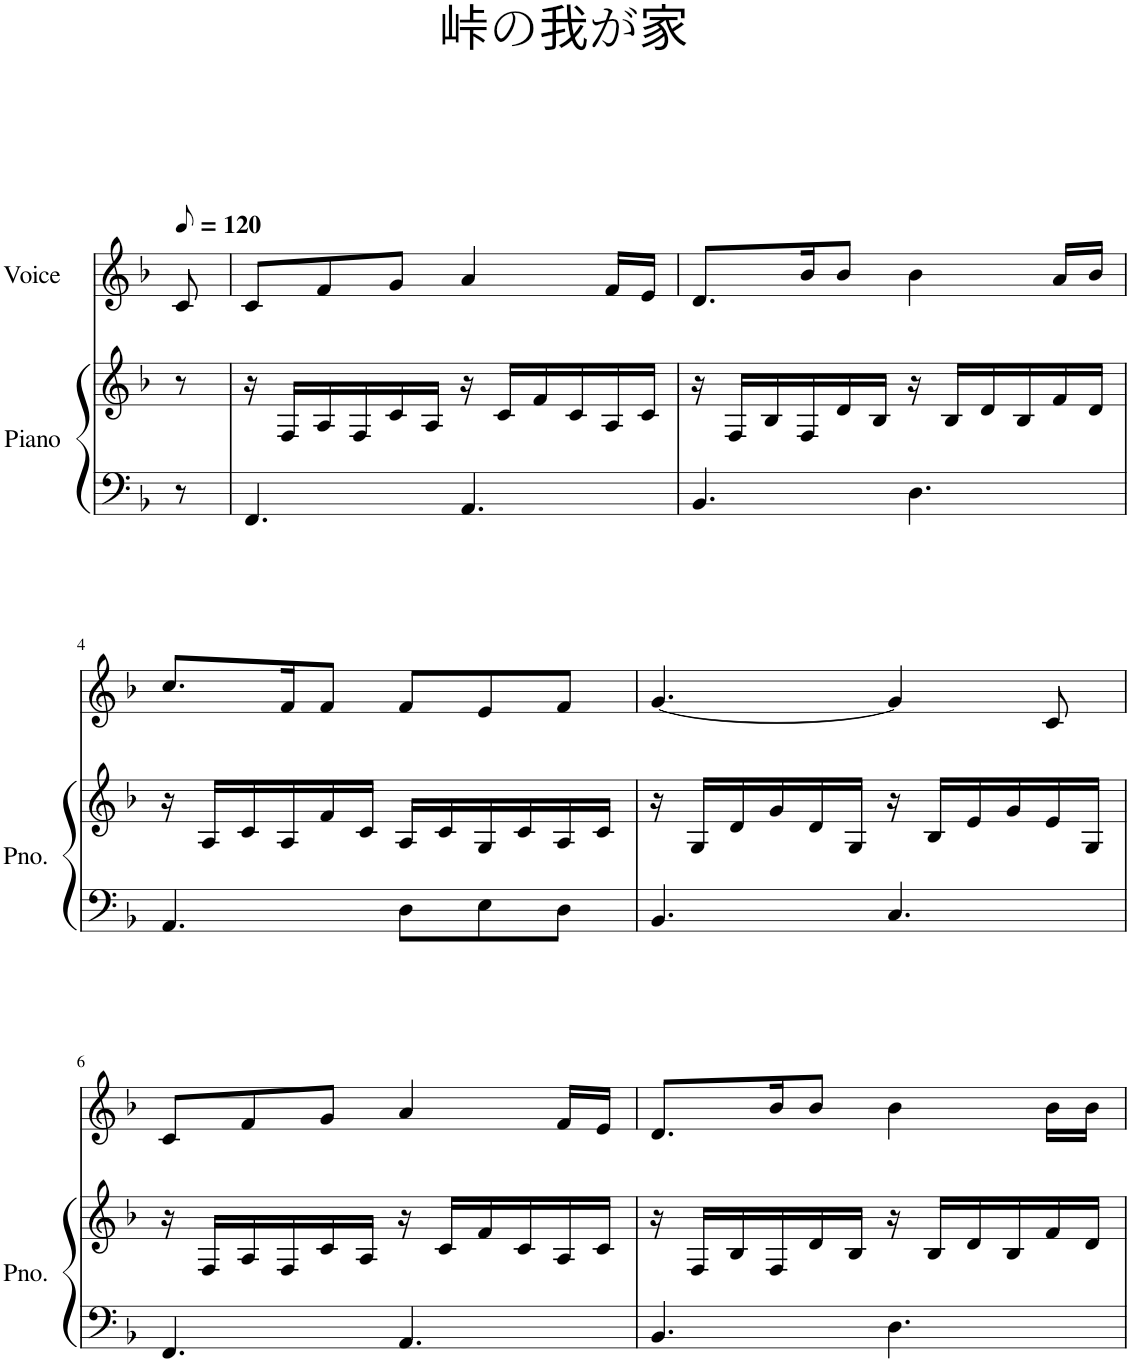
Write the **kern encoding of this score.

**kern	**kern	**kern
*part2	*part2	*part1
*staff3	*staff2	*staff1
*I"Piano	*	*I"Voice
*I'Pno.	*	*
*clefF4	*clefG2	*clefG2
*k[b-]	*k[b-]	*k[b-]
*M6/8	*M6/8	*M6/8
*MM60	*MM60	*MM60
=1	=1	=1
8r	8r	8c/
=2	=2	=2
4.FF/	16r	8c/L
.	16F/LL	.
.	16A/	8f/
.	16F/	.
.	16c/	8g/J
.	16A/JJ	.
4.AA/	16r	4a/
.	16c/LL	.
.	16f/	.
.	16c/	.
.	16A/	16f/LL
.	16c/JJ	16e/JJ
=3	=3	=3
4.BB-/	16r	8.d/L
.	16F/LL	.
.	16B-/	.
.	16F/	16b-/K
.	16d/	8b-/J
.	16B-/JJ	.
4.D\	16r	4b-\
.	16B-/LL	.
.	16d/	.
.	16B-/	.
.	16f/	16a/LL
.	16d/JJ	16b-/JJ
!!LO:LB:g=z
=4	=4	=4
4.AA/	16r	8.cc/L
.	16A/LL	.
.	16c/	.
.	16A/	16f/K
.	16f/	8f/J
.	16c/JJ	.
8D\L	16A/LL	8f/L
.	16c/	.
8E\	16G/	8e/
.	16c/	.
8D\J	16A/	8f/J
.	16c/JJ	.
=5	=5	=5
4.BB-/	16r	[4.g/
.	16G/LL	.
.	16d/	.
.	16g/	.
.	16d/	.
.	16G/JJ	.
4.C/	16r	4g/]
.	16B-/LL	.
.	16e/	.
.	16g/	.
.	16e/	8c/
.	16G/JJ	.
!!LO:LB:g=z
=6	=6	=6
4.FF/	16r	8c/L
.	16F/LL	.
.	16A/	8f/
.	16F/	.
.	16c/	8g/J
.	16A/JJ	.
4.AA/	16r	4a/
.	16c/LL	.
.	16f/	.
.	16c/	.
.	16A/	16f/LL
.	16c/JJ	16e/JJ
=7	=7	=7
4.BB-/	16r	8.d/L
.	16F/LL	.
.	16B-/	.
.	16F/	16b-/K
.	16d/	8b-/J
.	16B-/JJ	.
4.D\	16r	4b-\
.	16B-/LL	.
.	16d/	.
.	16B-/	.
.	16f/	16b-\LL
.	16d/JJ	16b-\JJ
=	=	=
*-	*-	*-
